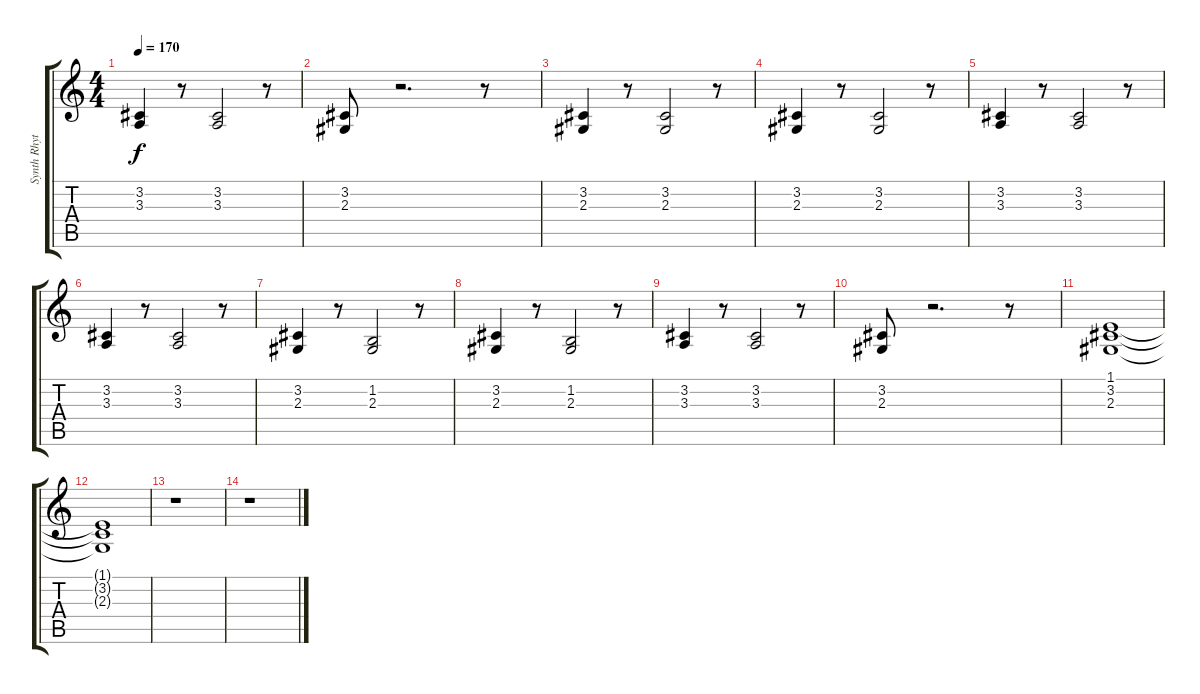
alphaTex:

\track ("Synth Rhythm" "Synth Rhyt") {instrument harpsichord}
\staff {score tabs}
\tuning (Eb4 Bb3 Gb3 Db3 Ab2 Eb2) {hide}
\ts (4 4)
\tempo 170
\clef g2
\ks c
(3.2 3.3).4{dy f} r.8 (3.2 3.3).2 r.8 |
(3.2 2.3).8 r.2{d} r.8 |
(3.2 2.3).4 r.8 (3.2 2.3).2 r.8 |
(3.2 2.3).4 r.8 (3.2 2.3).2 r.8 |
(3.2 3.3).4 r.8 (3.2 3.3).2 r.8 |
(3.2 3.3).4 r.8 (3.2 3.3).2 r.8 |
(3.2 2.3).4 r.8 (1.2 2.3).2 r.8 |
(3.2 2.3).4 r.8 (1.2 2.3).2 r.8 |
(3.2 3.3).4 r.8 (3.2 3.3).2 r.8 |
(3.2 2.3).8 r.2{d} r.8 |
(1.1 3.2 2.3).1 |
(1.1{t} 3.2{t} 2.3{t}).1 |
r.1 |
r.1
